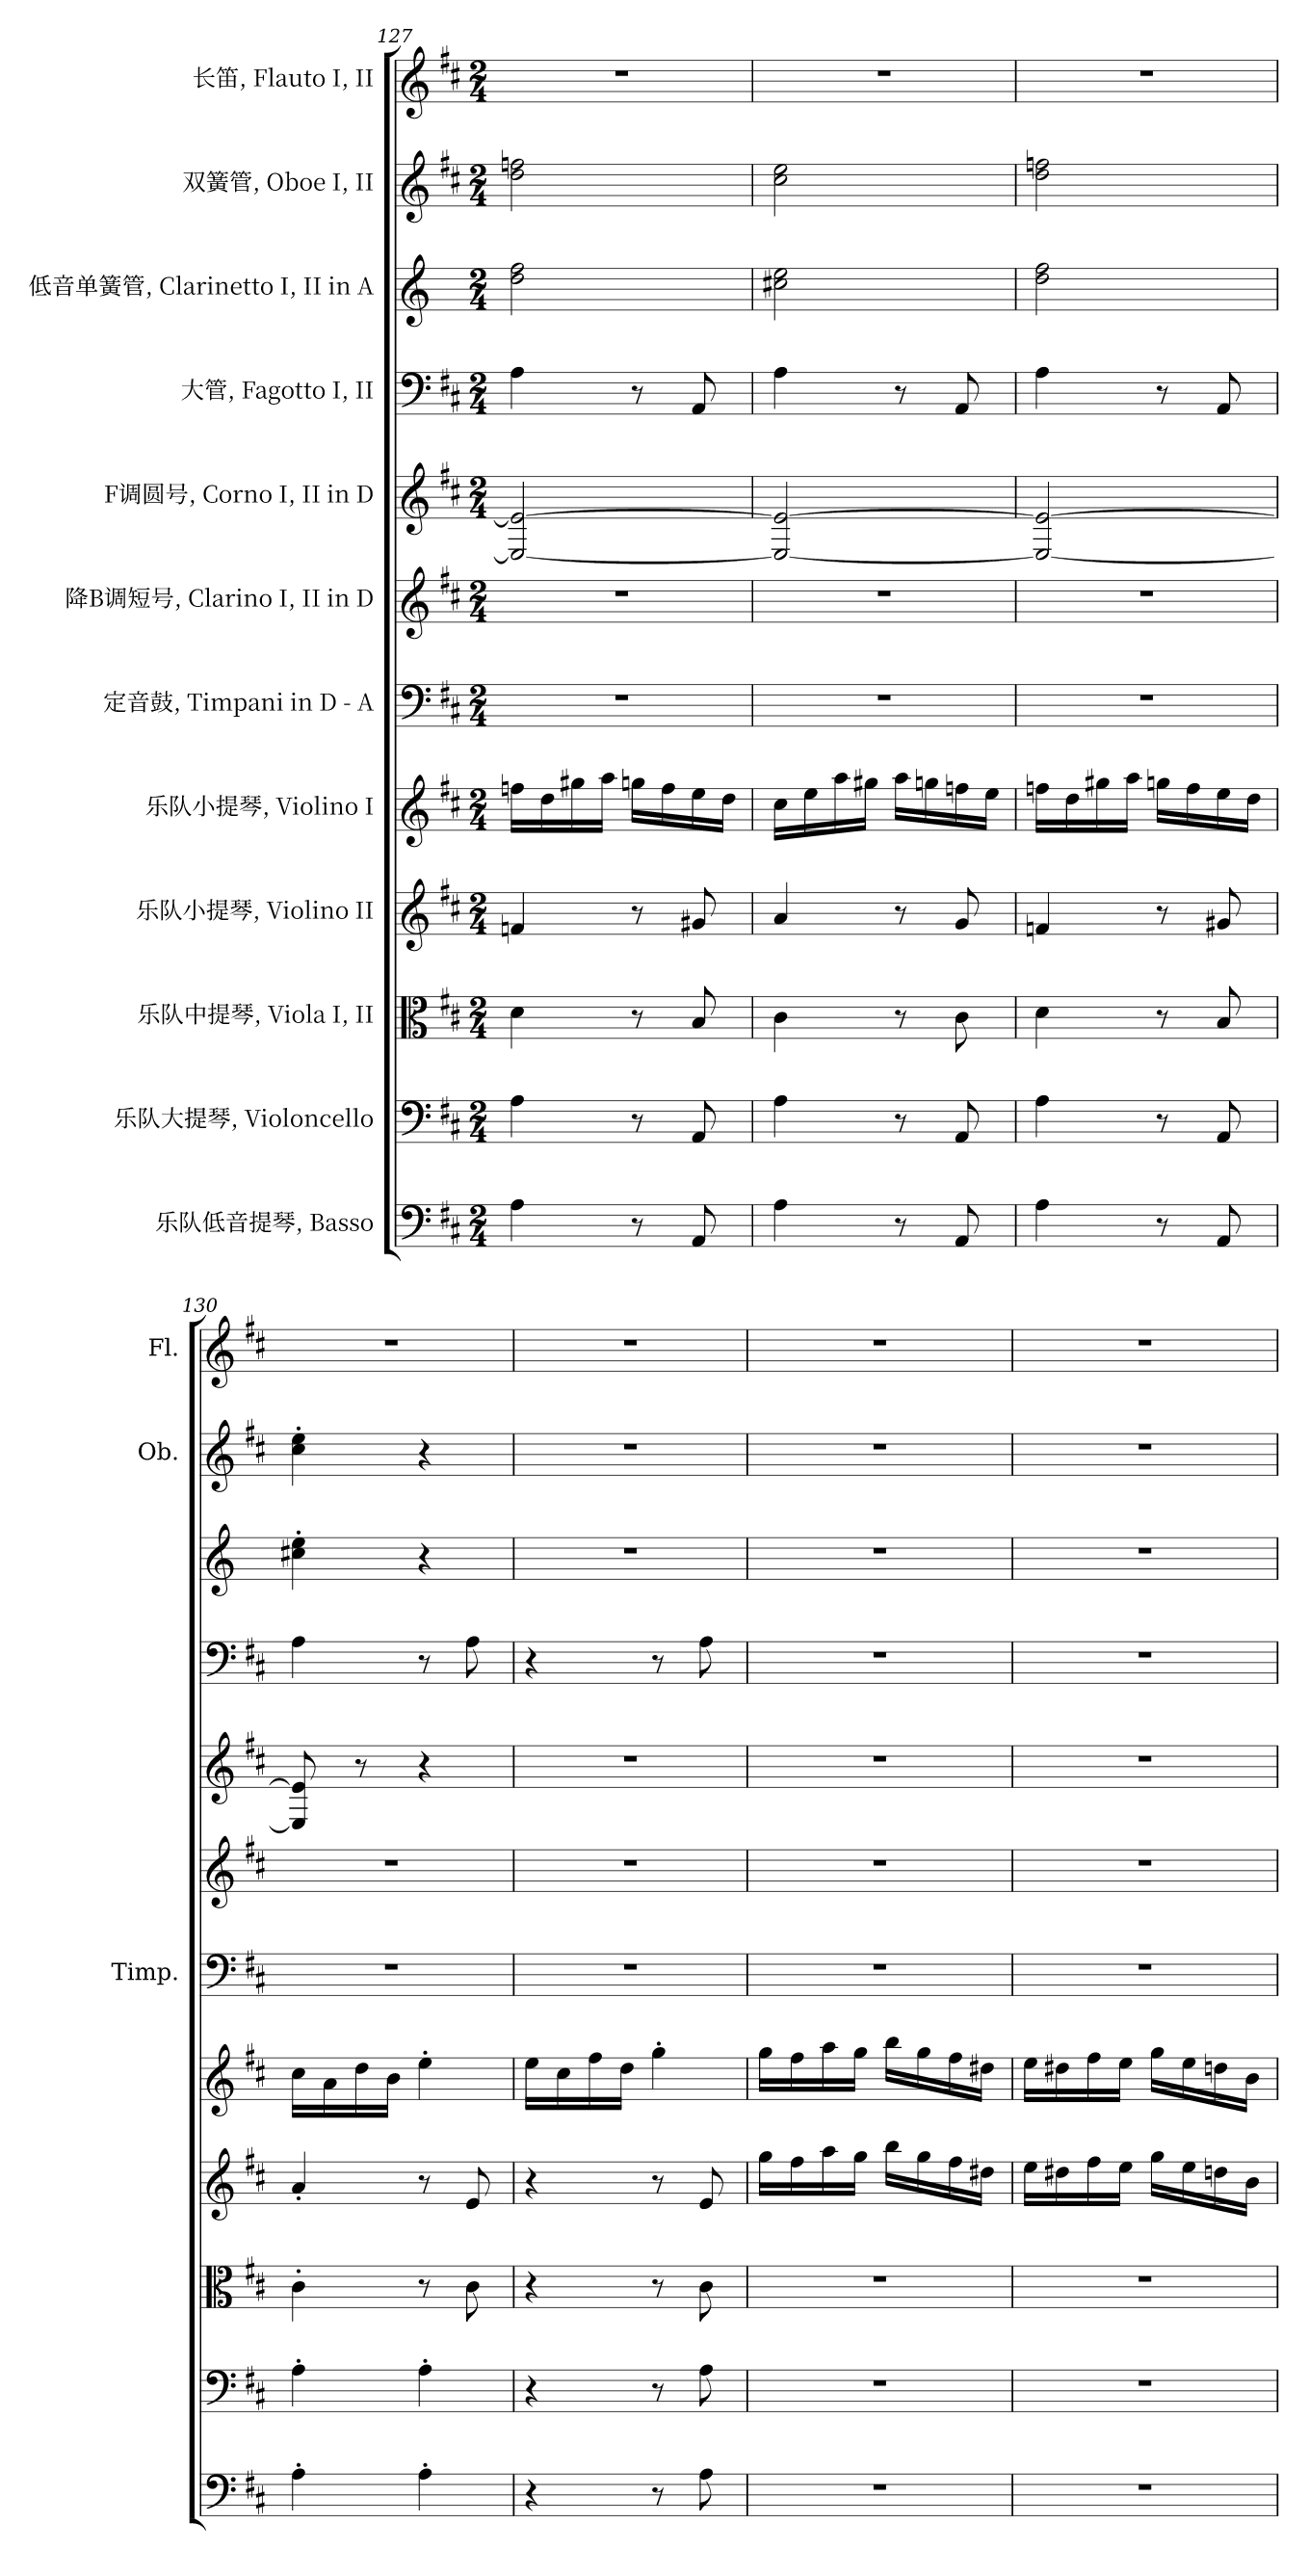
**kern	**kern	**kern	**kern	**kern	**kern	**kern	**kern	**kern	**kern	**kern	**kern
*part12	*part11	*part10	*part9	*part8	*part7	*part6	*part5	*part4	*part3	*part2	*part1
*staff12	*staff11	*staff10	*staff9	*staff8	*staff7	*staff6	*staff5	*staff4	*staff3	*staff2	*staff1
*I"乐队低音提琴, Basso	*I"乐队大提琴, Violoncello	*I"乐队中提琴, Viola I, II	*I"乐队小提琴, Violino II	*I"乐队小提琴, Violino I	*I"定音鼓, Timpani in D - A	*I"降B调短号, Clarino I, II in D	*I"F调圆号, Corno I, II in D	*I"大管, Fagotto I, II	*I"低音单簧管, Clarinetto I, II in A	*I"双簧管, Oboe I, II	*I"长笛, Flauto I, II
*	*	*	*	*	*I'Timp.	*	*	*	*	*I'Ob.	*I'Fl.
!!LO:PB:g=z
*clefF4	*clefF4	*clefC3	*clefG2	*clefG2	*clefF4	*clefG2	*clefG2	*clefF4	*clefG2	*clefG2	*clefG2
*ITrd7c12	*	*	*	*	*	*ITrd1c2	*ITrd4c7	*	*ITrd8c14	*	*
*k[f#c#]	*k[f#c#]	*k[f#c#]	*k[f#c#]	*k[f#c#]	*k[f#c#]	*k[]	*k[f#]	*k[f#c#]	*k[]	*k[f#c#]	*k[f#c#]
*M2/4	*M2/4	*M2/4	*M2/4	*M2/4	*M2/4	*M2/4	*M2/4	*M2/4	*M2/4	*M2/4	*M2/4
=127	=127	=127	=127	=127	=127	=127	=127	=127	=127	=127	=127
4AA\	4A\	4d\	4fn/	16ffn\LL	2r	2r	2AA/_ 2A/_	4A\	2d\ 2f\	2dd\ 2ffn\	2r
.	.	.	.	16dd\	.	.	.	.	.	.	.
.	.	.	.	16gg#X\	.	.	.	.	.	.	.
.	.	.	.	16aa\JJ	.	.	.	.	.	.	.
8r	8r	8r	8r	16ggn\LL	.	.	.	8r	.	.	.
.	.	.	.	16ff\	.	.	.	.	.	.	.
8AAA/	8AA/	8B/	8g#X/	16ee\	.	.	.	8AA/	.	.	.
.	.	.	.	16dd\JJ	.	.	.	.	.	.	.
=128	=128	=128	=128	=128	=128	=128	=128	=128	=128	=128	=128
4AA\	4A\	4c#\	4a/	16cc#\LL	2r	2r	2AA/_ 2A/_	4A\	2c#X\ 2e\	2cc#\ 2ee\	2r
.	.	.	.	16ee\	.	.	.	.	.	.	.
.	.	.	.	16aa\	.	.	.	.	.	.	.
.	.	.	.	16gg#X\JJ	.	.	.	.	.	.	.
8r	8r	8r	8r	16aa\LL	.	.	.	8r	.	.	.
.	.	.	.	16ggn\	.	.	.	.	.	.	.
8AAA/	8AA/	8c#\	8g/	16ffn\	.	.	.	8AA/	.	.	.
.	.	.	.	16ee\JJ	.	.	.	.	.	.	.
=129	=129	=129	=129	=129	=129	=129	=129	=129	=129	=129	=129
4AA\	4A\	4d\	4fn/	16ffn\LL	2r	2r	2AA/_ 2A/_	4A\	2d\ 2f\	2dd\ 2ffn\	2r
.	.	.	.	16dd\	.	.	.	.	.	.	.
.	.	.	.	16gg#X\	.	.	.	.	.	.	.
.	.	.	.	16aa\JJ	.	.	.	.	.	.	.
8r	8r	8r	8r	16ggn\LL	.	.	.	8r	.	.	.
.	.	.	.	16ff\	.	.	.	.	.	.	.
8AAA/	8AA/	8B/	8g#X/	16ee\	.	.	.	8AA/	.	.	.
.	.	.	.	16dd\JJ	.	.	.	.	.	.	.
=130	=130	=130	=130	=130	=130	=130	=130	=130	=130	=130	=130
4AA'\	4A'\	4c#'\	4a'/	16cc#\LL	2r	2r	8AA/] 8A/]	4A\	4c#X\' 4e\'	4cc#\' 4ee\'	2r
.	.	.	.	16a\	.	.	.	.	.	.	.
.	.	.	.	16dd\	.	.	8r	.	.	.	.
.	.	.	.	16b\JJ	.	.	.	.	.	.	.
4AA'\	4A'\	8r	8r	4ee'\	.	.	4r	8r	4r	4r	.
.	.	8c#\	8e/	.	.	.	.	8A\	.	.	.
!!LO:PB:g=z
=131	=131	=131	=131	=131	=131	=131	=131	=131	=131	=131	=131
4r	4r	4r	4r	16ee\LL	2r	2r	2r	4r	2r	2r	2r
.	.	.	.	16cc#\	.	.	.	.	.	.	.
.	.	.	.	16ff#\	.	.	.	.	.	.	.
.	.	.	.	16dd\JJ	.	.	.	.	.	.	.
8r	8r	8r	8r	4gg'\	.	.	.	8r	.	.	.
8AA\	8A\	8c#\	8e/	.	.	.	.	8A\	.	.	.
=132	=132	=132	=132	=132	=132	=132	=132	=132	=132	=132	=132
2r	2r	2r	16gg\LL	16gg\LL	2r	2r	2r	2r	2r	2r	2r
.	.	.	16ff#\	16ff#\	.	.	.	.	.	.	.
.	.	.	16aa\	16aa\	.	.	.	.	.	.	.
.	.	.	16gg\JJ	16gg\JJ	.	.	.	.	.	.	.
.	.	.	16bb\LL	16bb\LL	.	.	.	.	.	.	.
.	.	.	16gg\	16gg\	.	.	.	.	.	.	.
.	.	.	16ff#\	16ff#\	.	.	.	.	.	.	.
.	.	.	16dd#X\JJ	16dd#X\JJ	.	.	.	.	.	.	.
=133	=133	=133	=133	=133	=133	=133	=133	=133	=133	=133	=133
2r	2r	2r	16ee\LL	16ee\LL	2r	2r	2r	2r	2r	2r	2r
.	.	.	16dd#X\	16dd#X\	.	.	.	.	.	.	.
.	.	.	16ff#\	16ff#\	.	.	.	.	.	.	.
.	.	.	16ee\JJ	16ee\JJ	.	.	.	.	.	.	.
.	.	.	16gg\LL	16gg\LL	.	.	.	.	.	.	.
.	.	.	16ee\	16ee\	.	.	.	.	.	.	.
.	.	.	16ddn\	16ddn\	.	.	.	.	.	.	.
.	.	.	16b\JJ	16b\JJ	.	.	.	.	.	.	.
=	=	=	=	=	=	=	=	=	=	=	=
*-	*-	*-	*-	*-	*-	*-	*-	*-	*-	*-	*-
